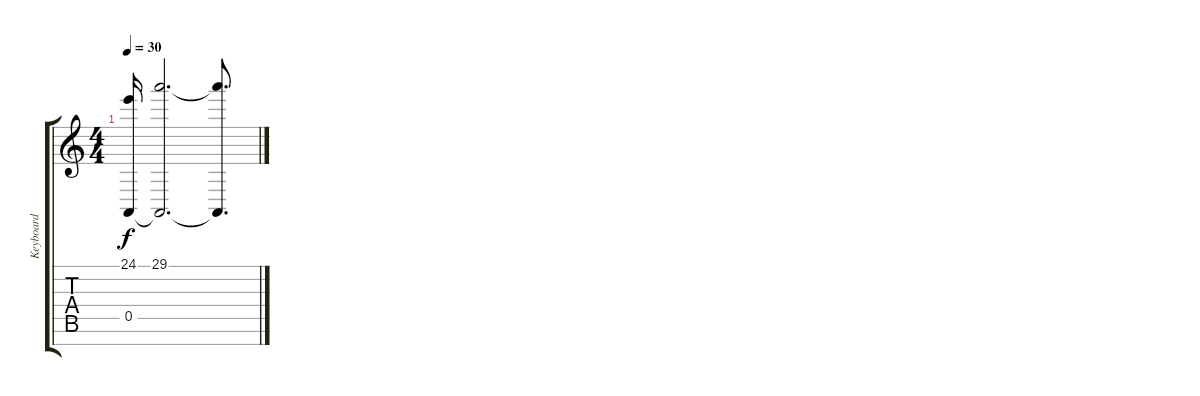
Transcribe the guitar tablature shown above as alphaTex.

\track ("Keyboard" "Keyboard") {instrument acousticgrandpiano}
\staff {score tabs}
\tuning (E4 B3 G3 D3 A2 E2 B1) {hide}
\ts (4 4)
\tempo 30
\clef g2
\ks c
(24.1 0.5{t}).16{dy f} (29.1 0.5{t}).2{d} (29.1{t} 0.5{t}).8{d}
